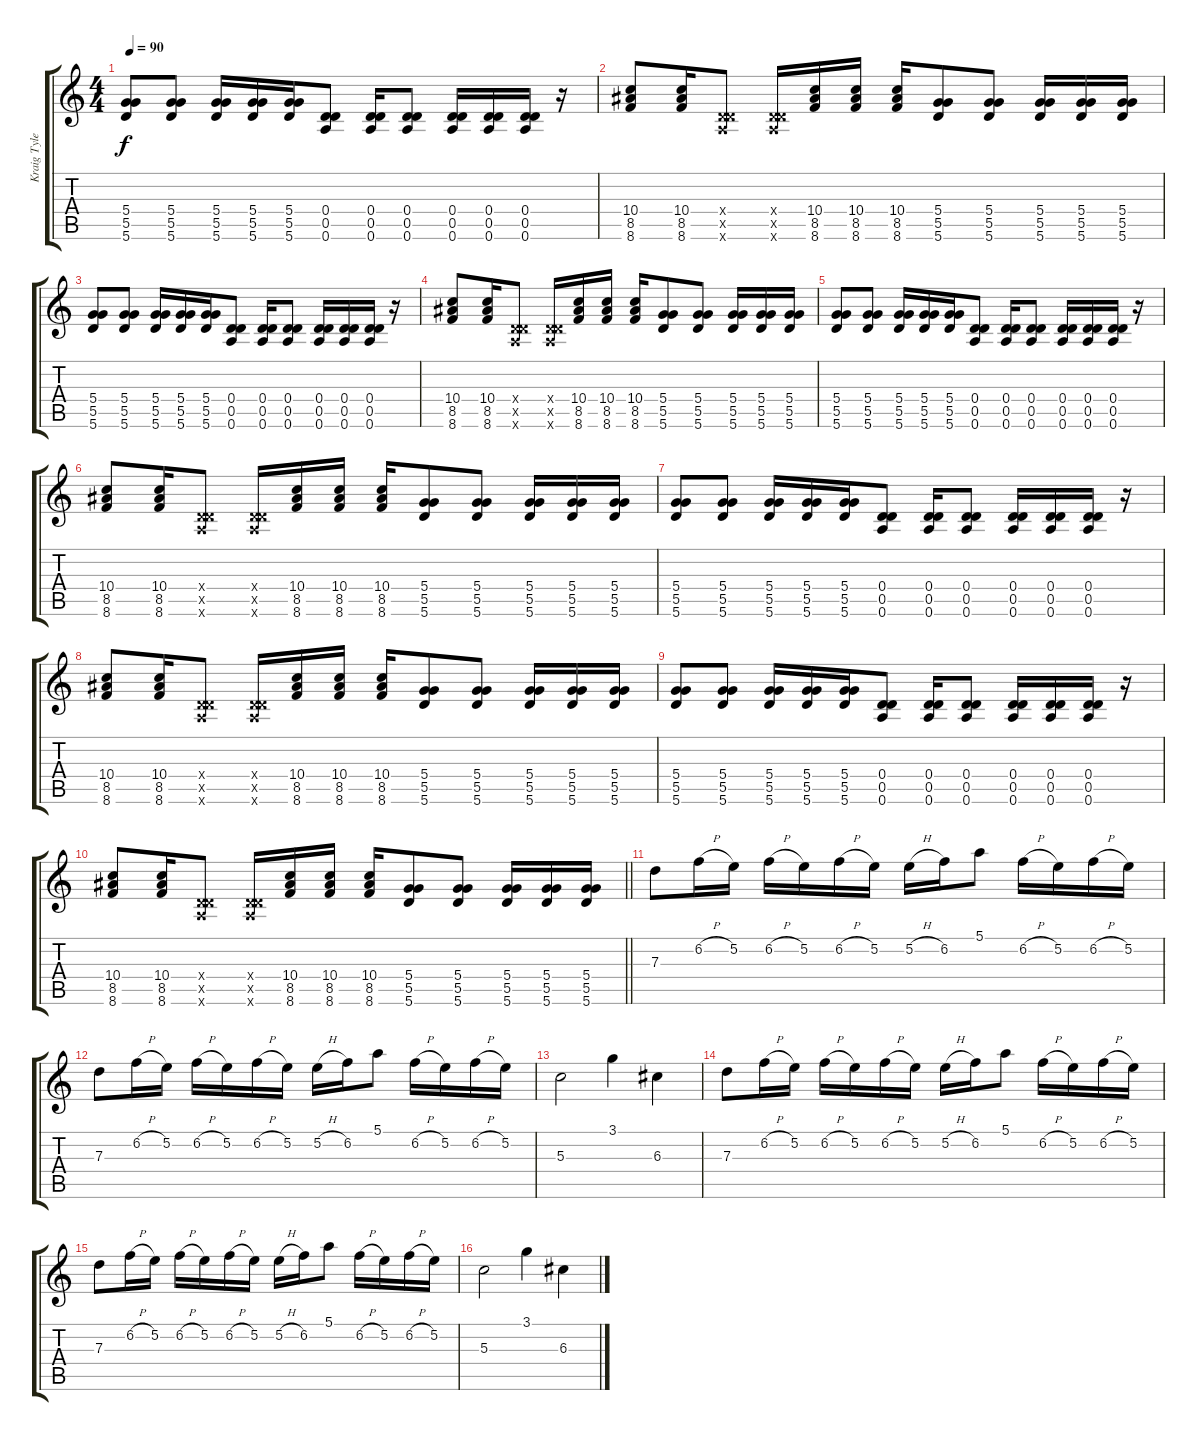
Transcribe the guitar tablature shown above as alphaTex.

\track ("Kraig Tyler" "Kraig Tyle") {instrument electricguitarclean}
\staff {score tabs}
\tuning (E4 B3 G3 D3 A2 D3) {hide}
\ts (4 4)
\tempo 90
\clef g2
\ks c
(5.4 5.5 5.6).8{dy f} (5.4 5.5 5.6).8 (5.4 5.5 5.6).16 (5.4 5.5 5.6).16 (5.4 5.5 5.6).16 (0.4 0.5 0.6).8 (0.4 0.5 0.6).16 (0.4 0.5 0.6).8 (0.4 0.5 0.6).16 (0.4 0.5 0.6).16 (0.4 0.5 0.6).16 r.16 |
(10.4 8.5 8.6).8 (10.4 8.5 8.6).16 (0.4{x} 0.5{x} 0.6{x}).8 (0.4{x} 0.5{x} 0.6{x}).16 (10.4 8.5 8.6).16 (10.4 8.5 8.6).16 (10.4 8.5 8.6).16 (5.4 5.5 5.6).8 (5.4 5.5 5.6).8 (5.4 5.5 5.6).16 (5.4 5.5 5.6).16 (5.4 5.5 5.6).16 |
(5.4 5.5 5.6).8 (5.4 5.5 5.6).8 (5.4 5.5 5.6).16 (5.4 5.5 5.6).16 (5.4 5.5 5.6).16 (0.4 0.5 0.6).8 (0.4 0.5 0.6).16 (0.4 0.5 0.6).8 (0.4 0.5 0.6).16 (0.4 0.5 0.6).16 (0.4 0.5 0.6).16 r.16 |
(10.4 8.5 8.6).8 (10.4 8.5 8.6).16 (0.4{x} 0.5{x} 0.6{x}).8 (0.4{x} 0.5{x} 0.6{x}).16 (10.4 8.5 8.6).16 (10.4 8.5 8.6).16 (10.4 8.5 8.6).16 (5.4 5.5 5.6).8 (5.4 5.5 5.6).8 (5.4 5.5 5.6).16 (5.4 5.5 5.6).16 (5.4 5.5 5.6).16 |
(5.4 5.5 5.6).8 (5.4 5.5 5.6).8 (5.4 5.5 5.6).16 (5.4 5.5 5.6).16 (5.4 5.5 5.6).16 (0.4 0.5 0.6).8 (0.4 0.5 0.6).16 (0.4 0.5 0.6).8 (0.4 0.5 0.6).16 (0.4 0.5 0.6).16 (0.4 0.5 0.6).16 r.16 |
(10.4 8.5 8.6).8 (10.4 8.5 8.6).16 (0.4{x} 0.5{x} 0.6{x}).8 (0.4{x} 0.5{x} 0.6{x}).16 (10.4 8.5 8.6).16 (10.4 8.5 8.6).16 (10.4 8.5 8.6).16 (5.4 5.5 5.6).8 (5.4 5.5 5.6).8 (5.4 5.5 5.6).16 (5.4 5.5 5.6).16 (5.4 5.5 5.6).16 |
(5.4 5.5 5.6).8 (5.4 5.5 5.6).8 (5.4 5.5 5.6).16 (5.4 5.5 5.6).16 (5.4 5.5 5.6).16 (0.4 0.5 0.6).8 (0.4 0.5 0.6).16 (0.4 0.5 0.6).8 (0.4 0.5 0.6).16 (0.4 0.5 0.6).16 (0.4 0.5 0.6).16 r.16 |
(10.4 8.5 8.6).8 (10.4 8.5 8.6).16 (0.4{x} 0.5{x} 0.6{x}).8 (0.4{x} 0.5{x} 0.6{x}).16 (10.4 8.5 8.6).16 (10.4 8.5 8.6).16 (10.4 8.5 8.6).16 (5.4 5.5 5.6).8 (5.4 5.5 5.6).8 (5.4 5.5 5.6).16 (5.4 5.5 5.6).16 (5.4 5.5 5.6).16 |
(5.4 5.5 5.6).8 (5.4 5.5 5.6).8 (5.4 5.5 5.6).16 (5.4 5.5 5.6).16 (5.4 5.5 5.6).16 (0.4 0.5 0.6).8 (0.4 0.5 0.6).16 (0.4 0.5 0.6).8 (0.4 0.5 0.6).16 (0.4 0.5 0.6).16 (0.4 0.5 0.6).16 r.16 |
\barLineRight lightlight
(10.4 8.5 8.6).8 (10.4 8.5 8.6).16 (0.4{x} 0.5{x} 0.6{x}).8 (0.4{x} 0.5{x} 0.6{x}).16 (10.4 8.5 8.6).16 (10.4 8.5 8.6).16 (10.4 8.5 8.6).16 (5.4 5.5 5.6).8 (5.4 5.5 5.6).8 (5.4 5.5 5.6).16 (5.4 5.5 5.6).16 (5.4 5.5 5.6).16 |
7.3.8 6.2{h}.16 5.2.16 6.2{h}.16 5.2.16 6.2{h}.16 5.2.16 5.2{h}.16 6.2.16 5.1.8 6.2{h}.16 5.2.16 6.2{h}.16 5.2.16 |
7.3.8 6.2{h}.16 5.2.16 6.2{h}.16 5.2.16 6.2{h}.16 5.2.16 5.2{h}.16 6.2.16 5.1.8 6.2{h}.16 5.2.16 6.2{h}.16 5.2.16 |
5.3.2 3.1.4 6.3.4 |
7.3.8 6.2{h}.16 5.2.16 6.2{h}.16 5.2.16 6.2{h}.16 5.2.16 5.2{h}.16 6.2.16 5.1.8 6.2{h}.16 5.2.16 6.2{h}.16 5.2.16 |
7.3.8 6.2{h}.16 5.2.16 6.2{h}.16 5.2.16 6.2{h}.16 5.2.16 5.2{h}.16 6.2.16 5.1.8 6.2{h}.16 5.2.16 6.2{h}.16 5.2.16 |
5.3.2 3.1.4 6.3.4
